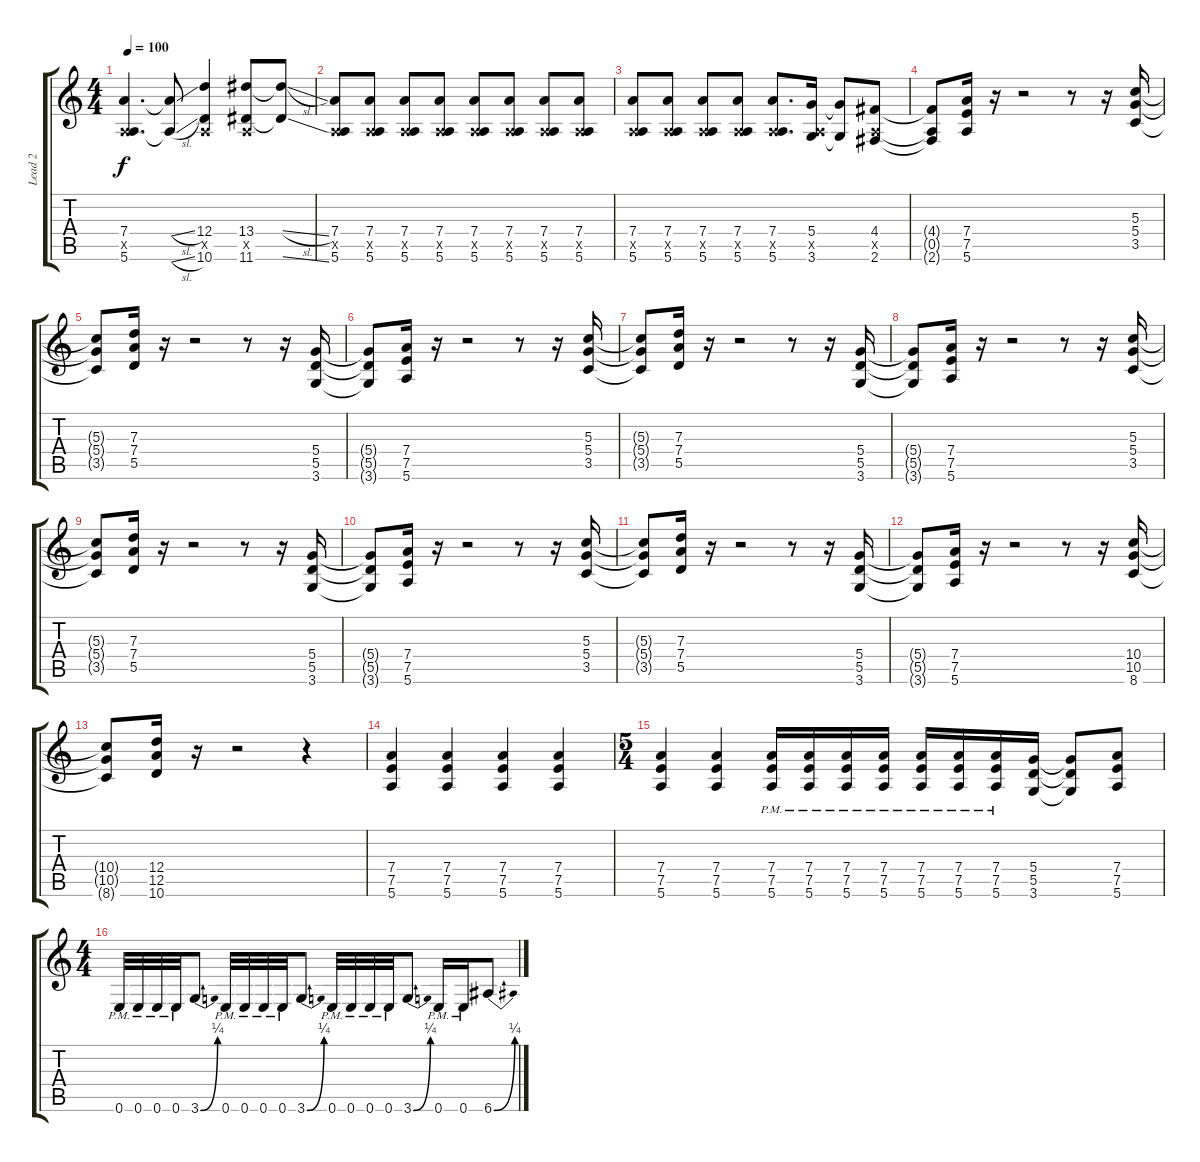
\track ("Lead 2" "Lead 2") {instrument overdrivenguitar}
\staff {score tabs}
\tuning (E4 B3 G3 D3 A2 E2) {hide}
\ts (4 4)
\tempo 100
\clef g2
\ks c
(7.4 0.5{x} 5.6).4{d dy f} (7.4{sl t} 5.6{sl t}).8 (12.4 0.5{x} 10.6).4 (13.4 0.5{x} 11.6).8 (13.4{sl t} 11.6{ss t}).8 |
(7.4 0.5{x} 5.6).8 (7.4 0.5{x} 5.6).8 (7.4 0.5{x} 5.6).8 (7.4 0.5{x} 5.6).8 (7.4 0.5{x} 5.6).8 (7.4 0.5{x} 5.6).8 (7.4 0.5{x} 5.6).8 (7.4 0.5{x} 5.6).8 |
(7.4 0.5{x} 5.6).8 (7.4 0.5{x} 5.6).8 (7.4 0.5{x} 5.6).8 (7.4 0.5{x} 5.6).8 (7.4 0.5{x} 5.6).8{d} (5.4 0.5{x} 3.6).16 (5.4{t} 3.6{t}).8 (4.4 0.5{x} 2.6).8 |
(4.4{t} 0.5{t} 2.6{t}).8 (7.4 7.5 5.6).16 r.16 r.2 r.8 r.16 (5.3 5.4 3.5).16 |
(5.3{t} 5.4{t} 3.5{t}).8 (7.3 7.4 5.5).16 r.16 r.2 r.8 r.16 (5.4 5.5 3.6).16 |
(5.4{t} 5.5{t} 3.6{t}).8 (7.4 7.5 5.6).16 r.16 r.2 r.8 r.16 (5.3 5.4 3.5).16 |
(5.3{t} 5.4{t} 3.5{t}).8 (7.3 7.4 5.5).16 r.16 r.2 r.8 r.16 (5.4 5.5 3.6).16 |
(5.4{t} 5.5{t} 3.6{t}).8 (7.4 7.5 5.6).16 r.16 r.2 r.8 r.16 (5.3 5.4 3.5).16 |
(5.3{t} 5.4{t} 3.5{t}).8 (7.3 7.4 5.5).16 r.16 r.2 r.8 r.16 (5.4 5.5 3.6).16 |
(5.4{t} 5.5{t} 3.6{t}).8 (7.4 7.5 5.6).16 r.16 r.2 r.8 r.16 (5.3 5.4 3.5).16 |
(5.3{t} 5.4{t} 3.5{t}).8 (7.3 7.4 5.5).16 r.16 r.2 r.8 r.16 (5.4 5.5 3.6).16 |
(5.4{t} 5.5{t} 3.6{t}).8 (7.4 7.5 5.6).16 r.16 r.2 r.8 r.16 (10.4 10.5 8.6).16 |
(10.4{t} 10.5{t} 8.6{t}).8 (12.4 12.5 10.6).16 r.16 r.2 r.4 |
(7.4 7.5 5.6).4 (7.4 7.5 5.6).4 (7.4 7.5 5.6).4 (7.4 7.5 5.6).4 |
\ts (5 4)
(7.4 7.5 5.6).4 (7.4 7.5 5.6).4 (7.4{pm} 7.5{pm} 5.6{pm}).16 (7.4{pm} 7.5{pm} 5.6{pm}).16 (7.4{pm} 7.5{pm} 5.6{pm}).16 (7.4{pm} 7.5{pm} 5.6{pm}).16 (7.4{pm} 7.5{pm} 5.6{pm}).16 (7.4{pm} 7.5{pm} 5.6{pm}).16 (7.4{pm} 7.5{pm} 5.6{pm}).16 (5.4 5.5 3.6).16 (5.4{t} 5.5{t} 3.6{t}).8 (7.4 7.5 5.6).8 |
\ts (4 4)
0.6{pm}.32 0.6{pm}.32 0.6{pm}.32 0.6{pm}.32 3.6{be (bend 0 0 60 1)}.8 0.6{pm}.32 0.6{pm}.32 0.6{pm}.32 0.6{pm}.32 3.6{be (bend 0 0 60 1)}.8 0.6{pm}.32 0.6{pm}.32 0.6{pm}.32 0.6{pm}.32 3.6{be (bend 0 0 60 1)}.8 0.6{pm}.16 0.6{pm}.16 6.6{be (bend 0 0 60 1)}.8
